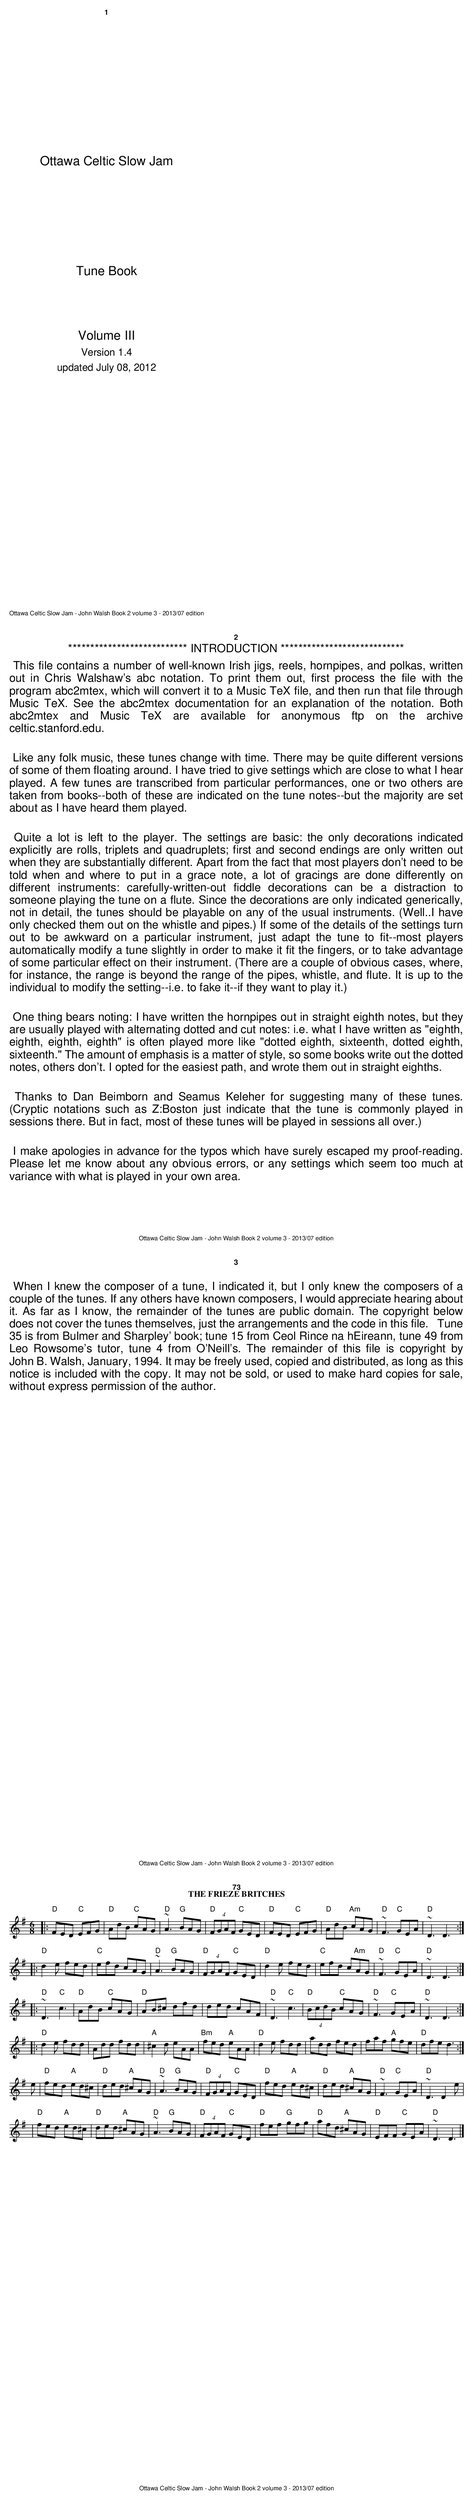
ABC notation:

X:1
T:The Frieze Britches
M:6/8
L:1/8
K:Dmix
|:"D"FED "C"EFG|"D"AdB "C"cAG|"D"~A3 "G"BAG|"D"(4FGAF "C"GED|"D"FED "C"EFG| \
"D"AdB "Am"cAG|"D"~F3 "C"GEA|"D"~D3 D3:|
|:"D"d2 e fed|"C"efd cAG|"D"~A3 "G"BAG|"D"(4FGAF "C"GED|"D"d2 e fed| \
"C"efd c"Am"AG|"D"~F3 "C"GEA|"D"~D3 D3:|
|:"D"~D3 "C"c3|"D"AdB "C"cAG|"D"AB^c dfd|ded cAF|"D"~D3 "C"c3|"D"(4BcdB "C"cAG| \
"D"~F3 "C"GEA|"D"~D3 D3:|
|:"D"d2 e fdd|Add fdd|"A"^c2 d eAA|"Bm"fed "A"eAA|"D"d2 e fdd| \
add fed|faf "A"gfe|"D"dfe d3:|
e|"D"fed "A"ed^c|"D"ded "A"^cAG|"D"~A3 "G"BAG|"D"(4FGAF "C"GED|"D"fed "A"ed^c| \
"D"ded "A"^cAG|"D"~F3 "C"GEA|"D"~D3 D2 e|
|"D"fed "A"ed^c|"D"ded "A"^cAG|"D"~A3 "G"BAG|"D"(4FGAF "C"GED|"D"fef "G"gfg| \
"D"afd "A"^cAG|"D"EFF "C"GEA|"D"~D3 D3|]




\vfill
\eject
